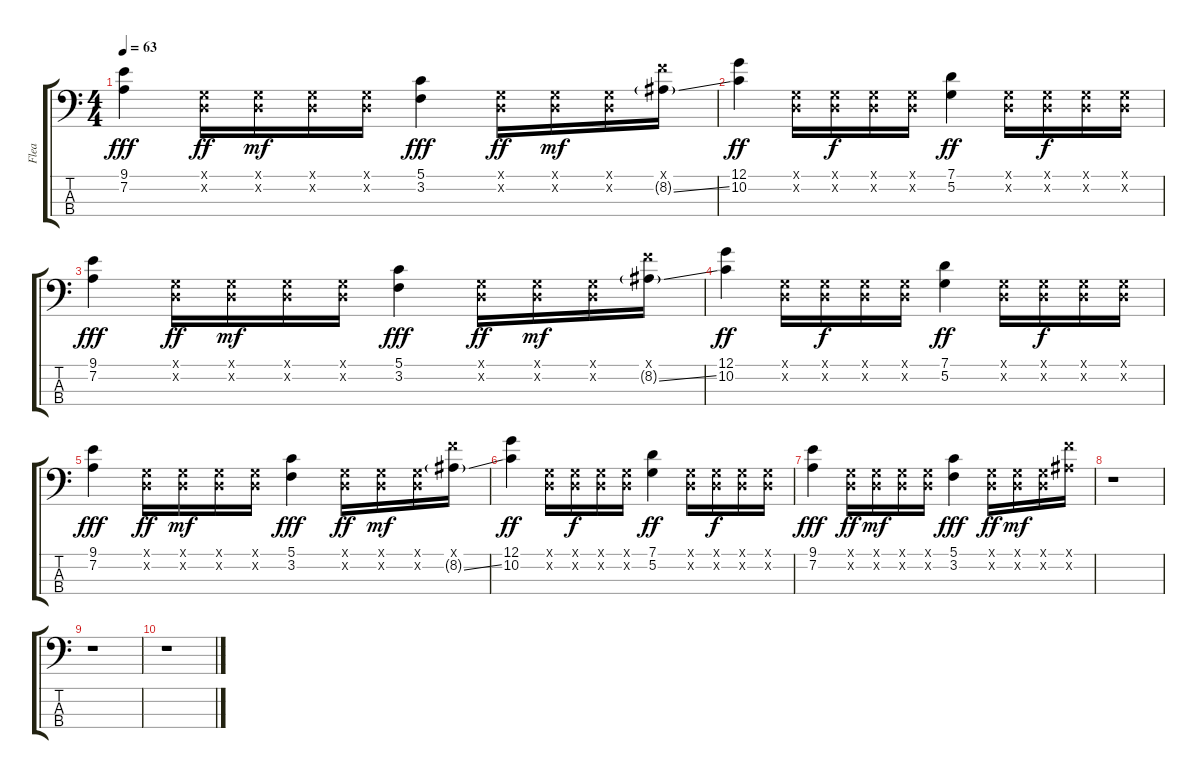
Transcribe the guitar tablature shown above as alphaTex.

\track ("Flea" "Flea") {instrument electricbassfinger}
\staff {score tabs}
\tuning (G2 D2 A1 E1) {hide}
\ts (4 4)
\tempo 63
\clef f4
\ks c
(9.1 7.2).4{dy fff} (0.1{x} 0.2{x}).16{dy ff} (0.1{x} 0.2{x}).16{dy mf} (0.1{x} 0.2{x}).16 (0.1{x} 0.2{x}).16 (5.1 3.2).4{dy fff} (0.1{x} 0.2{x}).16{dy ff} (0.1{x} 0.2{x}).16{dy mf} (0.1{x} 0.2{x}).16 (10.1{x} 8.2{ss g}).16 |
(12.1 10.2).4{dy ff} (0.1{x} 0.2{x}).16 (0.1{x} 0.2{x}).16{dy f} (0.1{x} 0.2{x}).16 (0.1{x} 0.2{x}).16 (7.1 5.2).4{dy ff} (0.1{x} 0.2{x}).16 (0.1{x} 0.2{x}).16{dy f} (0.1{x} 0.2{x}).16 (0.1{x} 0.2{x}).16 |
(9.1 7.2).4{dy fff} (0.1{x} 0.2{x}).16{dy ff} (0.1{x} 0.2{x}).16{dy mf} (0.1{x} 0.2{x}).16 (0.1{x} 0.2{x}).16 (5.1 3.2).4{dy fff} (0.1{x} 0.2{x}).16{dy ff} (0.1{x} 0.2{x}).16{dy mf} (0.1{x} 0.2{x}).16 (10.1{x} 8.2{ss g}).16 |
(12.1 10.2).4{dy ff} (0.1{x} 0.2{x}).16 (0.1{x} 0.2{x}).16{dy f} (0.1{x} 0.2{x}).16 (0.1{x} 0.2{x}).16 (7.1 5.2).4{dy ff} (0.1{x} 0.2{x}).16 (0.1{x} 0.2{x}).16{dy f} (0.1{x} 0.2{x}).16 (0.1{x} 0.2{x}).16 |
(9.1 7.2).4{dy fff} (0.1{x} 0.2{x}).16{dy ff} (0.1{x} 0.2{x}).16{dy mf} (0.1{x} 0.2{x}).16 (0.1{x} 0.2{x}).16 (5.1 3.2).4{dy fff} (0.1{x} 0.2{x}).16{dy ff} (0.1{x} 0.2{x}).16{dy mf} (0.1{x} 0.2{x}).16 (10.1{x} 8.2{ss g}).16 |
(12.1 10.2).4{dy ff} (0.1{x} 0.2{x}).16 (0.1{x} 0.2{x}).16{dy f} (0.1{x} 0.2{x}).16 (0.1{x} 0.2{x}).16 (7.1 5.2).4{dy ff} (0.1{x} 0.2{x}).16 (0.1{x} 0.2{x}).16{dy f} (0.1{x} 0.2{x}).16 (0.1{x} 0.2{x}).16 |
(9.1 7.2).4{dy fff} (0.1{x} 0.2{x}).16{dy ff} (0.1{x} 0.2{x}).16{dy mf} (0.1{x} 0.2{x}).16 (0.1{x} 0.2{x}).16 (5.1 3.2).4{dy fff} (0.1{x} 0.2{x}).16{dy ff} (0.1{x} 0.2{x}).16{dy mf} (0.1{x} 0.2{x}).16 (10.1{x} 8.2{x}).16 |
r.1 |
r.1 |
r.1
